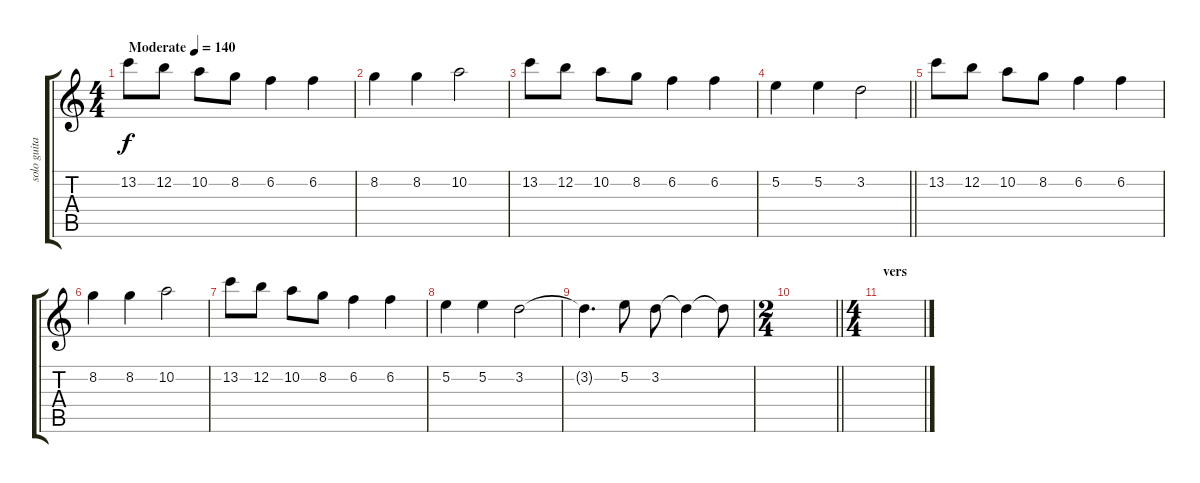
\track ("solo guitar #1" "solo guita") {instrument overdrivenguitar}
\staff {score tabs}
\tuning (E4 B3 G3 D3 A2 E2) {hide}
\ts (4 4)
\tempo (140 "Moderate")
\clef g2
\ks c
13.2.8{dy f instrument overdrivenguitar} 12.2.8 10.2.8 8.2.8 6.2.4 6.2.4 |
8.2.4 8.2.4 10.2.2 |
13.2.8 12.2.8 10.2.8 8.2.8 6.2.4 6.2.4 |
\barLineRight lightlight
5.2.4 5.2.4 3.2.2 |
13.2.8 12.2.8 10.2.8 8.2.8 6.2.4 6.2.4 |
8.2.4 8.2.4 10.2.2 |
13.2.8 12.2.8 10.2.8 8.2.8 6.2.4 6.2.4 |
5.2.4 5.2.4 3.2.2 |
3.2{t}.4{d} 5.2.8 3.2.8 3.2{t}.4 3.2{t}.8 |
\ts (2 4)
\barLineRight lightlight
|
\ts (4 4)
\section ("" "vers")
